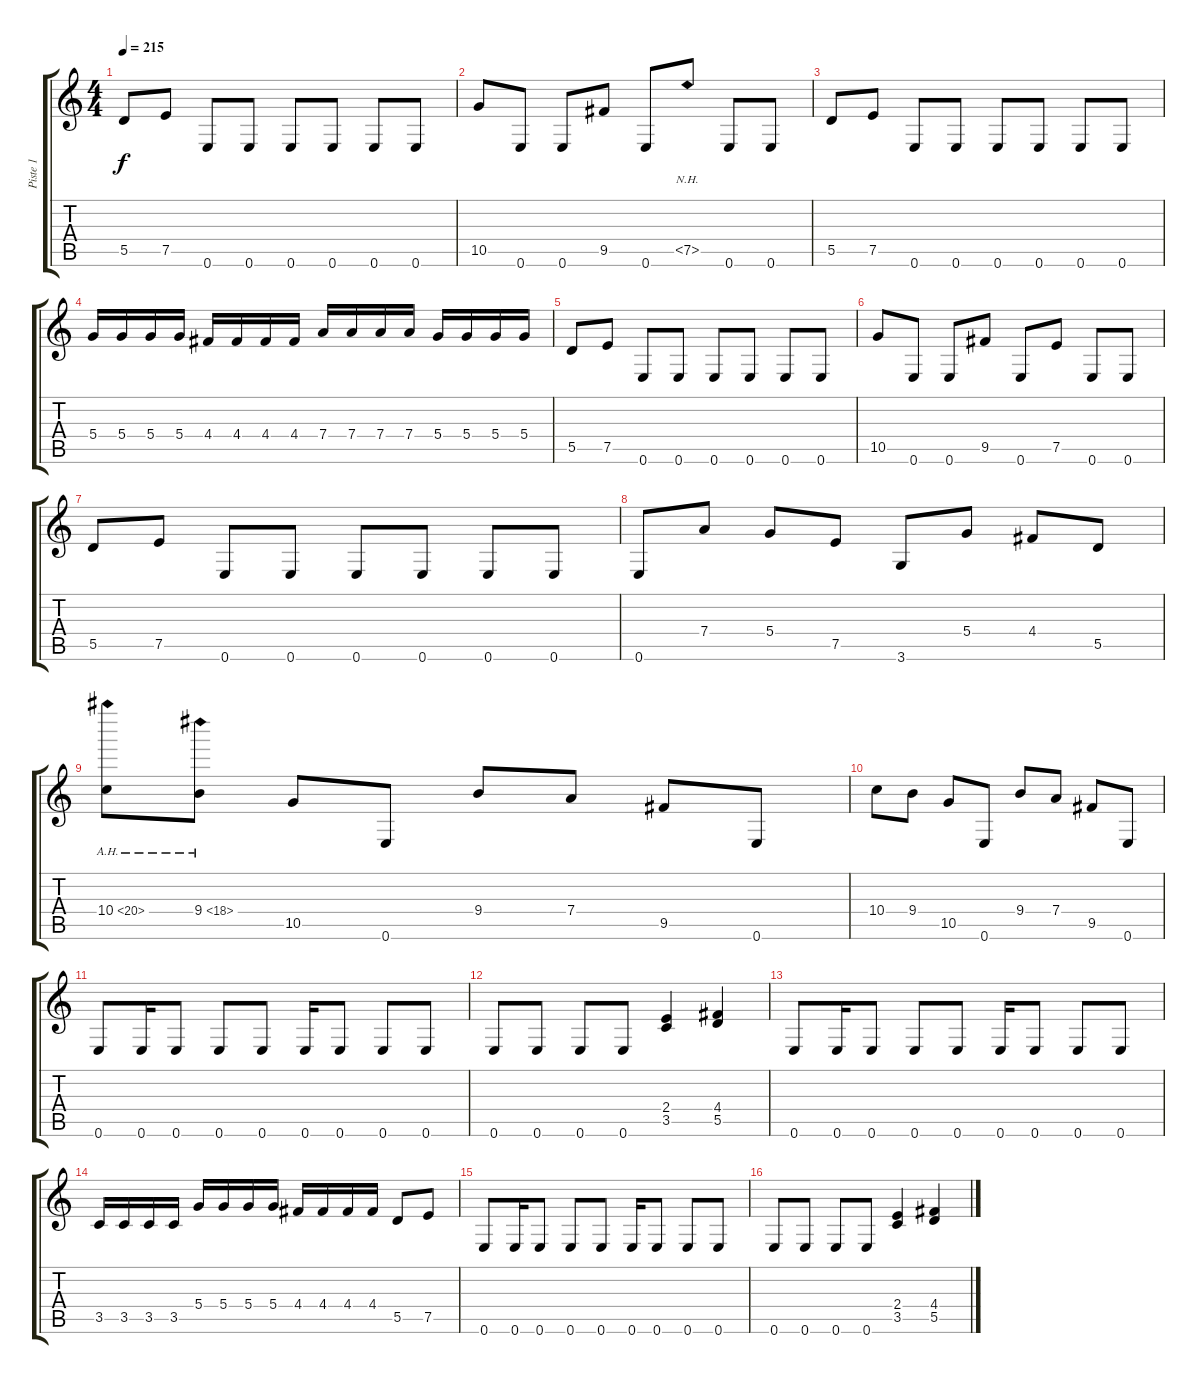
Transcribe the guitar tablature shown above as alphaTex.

\track ("Piste 1" "Piste 1") {instrument distortionguitar}
\staff {score tabs}
\tuning (E4 B3 G3 D3 A2 E2) {hide}
\ts (4 4)
\tempo 215
\clef g2
\ks c
5.5.8{dy f} 7.5.8 0.6.8 0.6.8 0.6.8 0.6.8 0.6.8 0.6.8 |
10.5.8 0.6.8 0.6.8 9.5.8 0.6.8 7.5{nh}.8 0.6.8 0.6.8 |
5.5.8 7.5.8 0.6.8 0.6.8 0.6.8 0.6.8 0.6.8 0.6.8 |
5.4.16 5.4.16 5.4.16 5.4.16 4.4.16 4.4.16 4.4.16 4.4.16 7.4.16 7.4.16 7.4.16 7.4.16 5.4.16 5.4.16 5.4.16 5.4.16 |
5.5.8 7.5.8 0.6.8 0.6.8 0.6.8 0.6.8 0.6.8 0.6.8 |
10.5.8 0.6.8 0.6.8 9.5.8 0.6.8 7.5.8 0.6.8 0.6.8 |
5.5.8 7.5.8 0.6.8 0.6.8 0.6.8 0.6.8 0.6.8 0.6.8 |
0.6.8 7.4.8 5.4.8 7.5.8 3.6.8 5.4.8 4.4.8 5.5.8 |
10.4{ah 10}.8 9.4{ah 9}.8 10.5.8 0.6.8 9.4.8 7.4.8 9.5.8 0.6.8 |
10.4.8 9.4.8 10.5.8 0.6.8 9.4.8 7.4.8 9.5.8 0.6.8 |
0.6.8 0.6.16 0.6.8 0.6.8 0.6.8 0.6.16 0.6.8 0.6.8 0.6.8 |
0.6.8 0.6.8 0.6.8 0.6.8 (2.4 3.5).4 (4.4 5.5).4 |
0.6.8 0.6.16 0.6.8 0.6.8 0.6.8 0.6.16 0.6.8 0.6.8 0.6.8 |
3.5.16 3.5.16 3.5.16 3.5.16 5.4.16 5.4.16 5.4.16 5.4.16 4.4.16 4.4.16 4.4.16 4.4.16 5.5.8 7.5.8 |
0.6.8 0.6.16 0.6.8 0.6.8 0.6.8 0.6.16 0.6.8 0.6.8 0.6.8 |
0.6.8 0.6.8 0.6.8 0.6.8 (2.4 3.5).4 (4.4 5.5).4
